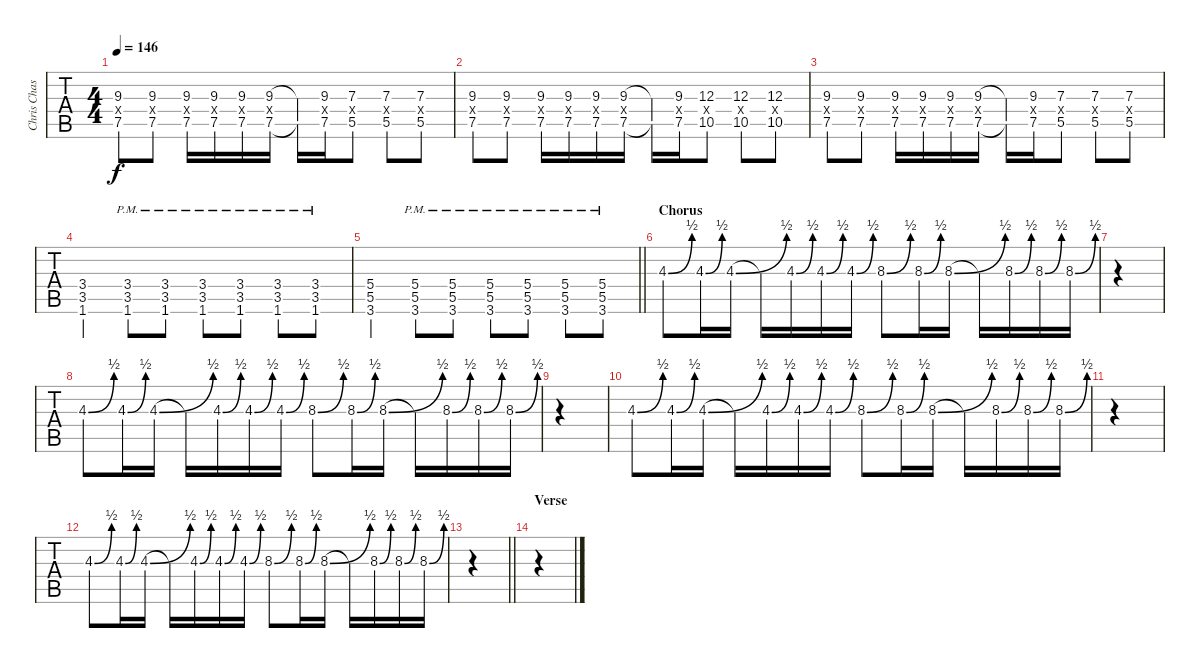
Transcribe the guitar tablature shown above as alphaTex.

\track ("Chris Chasse - Guitar Two" "Chris Chas") {instrument distortionguitar}
\staff {tabs}
\tuning (Eb4 Bb3 Gb3 Db3 Ab2 Eb2) {hide}
\ts (4 4)
\tempo 146
\clef g2
\ks c
(9.3 7.4{x} 7.5).8{dy f} (9.3 7.4{x} 7.5).8 (9.3 7.4{x} 7.5).16 (9.3 7.4{x} 7.5).16 (9.3 7.4{x} 7.5).16 (9.3 7.4{x} 7.5).16 (9.3{t} 7.5{t}).16 (9.3 7.4{x} 7.5).16 (7.3 5.4{x} 5.5).8 (7.3 5.4{x} 5.5).8 (7.3 5.4{x} 5.5).8 |
(9.3 7.4{x} 7.5).8 (9.3 7.4{x} 7.5).8 (9.3 7.4{x} 7.5).16 (9.3 7.4{x} 7.5).16 (9.3 7.4{x} 7.5).16 (9.3 7.4{x} 7.5).16 (9.3{t} 7.5{t}).16 (9.3 7.4{x} 7.5).16 (12.3 5.4{x} 10.5).8 (12.3 5.4{x} 10.5).8 (12.3 5.4{x} 10.5).8 |
(9.3 7.4{x} 7.5).8 (9.3 7.4{x} 7.5).8 (9.3 7.4{x} 7.5).16 (9.3 7.4{x} 7.5).16 (9.3 7.4{x} 7.5).16 (9.3 7.4{x} 7.5).16 (9.3{t} 7.5{t}).16 (9.3 7.4{x} 7.5).16 (7.3 5.4{x} 5.5).8 (7.3 5.4{x} 5.5).8 (7.3 5.4{x} 5.5).8 |
(3.4 3.5 1.6).4 (3.4{pm} 3.5{pm} 1.6{pm}).8 (3.4{pm} 3.5{pm} 1.6{pm}).8 (3.4{pm} 3.5{pm} 1.6{pm}).8 (3.4{pm} 3.5{pm} 1.6{pm}).8 (3.4{pm} 3.5{pm} 1.6{pm}).8 (3.4{pm} 3.5{pm} 1.6{pm}).8 |
\barLineRight lightlight
(5.4 5.5 3.6).4 (5.4{pm} 5.5{pm} 3.6{pm}).8 (5.4{pm} 5.5{pm} 3.6{pm}).8 (5.4{pm} 5.5{pm} 3.6{pm}).8 (5.4{pm} 5.5{pm} 3.6{pm}).8 (5.4{pm} 5.5{pm} 3.6{pm}).8 (5.4{pm} 5.5{pm} 3.6{pm}).8 |
\section ("" "Chorus")
4.3{be (bend 0 0 60 2)}.8 4.3{be (bend 0 0 60 2)}.16 4.3{be (bend 0 0 60 2)}.16 4.3{t}.16 4.3{be (bend 0 0 60 2)}.16 4.3{be (bend 0 0 60 2)}.16 4.3{be (bend 0 0 60 2)}.16 8.3{be (bend 0 0 60 2)}.8 8.3{be (bend 0 0 60 2)}.16 8.3{be (bend 0 0 60 2)}.16 8.3{t}.16 8.3{be (bend 0 0 60 2)}.16 8.3{be (bend 0 0 60 2)}.16 8.3{be (bend 0 0 60 2)}.16 |
|
4.3{be (bend 0 0 60 2)}.8 4.3{be (bend 0 0 60 2)}.16 4.3{be (bend 0 0 60 2)}.16 4.3{t}.16 4.3{be (bend 0 0 60 2)}.16 4.3{be (bend 0 0 60 2)}.16 4.3{be (bend 0 0 60 2)}.16 8.3{be (bend 0 0 60 2)}.8 8.3{be (bend 0 0 60 2)}.16 8.3{be (bend 0 0 60 2)}.16 8.3{t}.16 8.3{be (bend 0 0 60 2)}.16 8.3{be (bend 0 0 60 2)}.16 8.3{be (bend 0 0 60 2)}.16 |
|
4.3{be (bend 0 0 60 2)}.8 4.3{be (bend 0 0 60 2)}.16 4.3{be (bend 0 0 60 2)}.16 4.3{t}.16 4.3{be (bend 0 0 60 2)}.16 4.3{be (bend 0 0 60 2)}.16 4.3{be (bend 0 0 60 2)}.16 8.3{be (bend 0 0 60 2)}.8 8.3{be (bend 0 0 60 2)}.16 8.3{be (bend 0 0 60 2)}.16 8.3{t}.16 8.3{be (bend 0 0 60 2)}.16 8.3{be (bend 0 0 60 2)}.16 8.3{be (bend 0 0 60 2)}.16 |
|
4.3{be (bend 0 0 60 2)}.8 4.3{be (bend 0 0 60 2)}.16 4.3{be (bend 0 0 60 2)}.16 4.3{t}.16 4.3{be (bend 0 0 60 2)}.16 4.3{be (bend 0 0 60 2)}.16 4.3{be (bend 0 0 60 2)}.16 8.3{be (bend 0 0 60 2)}.8 8.3{be (bend 0 0 60 2)}.16 8.3{be (bend 0 0 60 2)}.16 8.3{t}.16 8.3{be (bend 0 0 60 2)}.16 8.3{be (bend 0 0 60 2)}.16 8.3{be (bend 0 0 60 2)}.16 |
\barLineRight lightlight
|
\section ("" "Verse")
